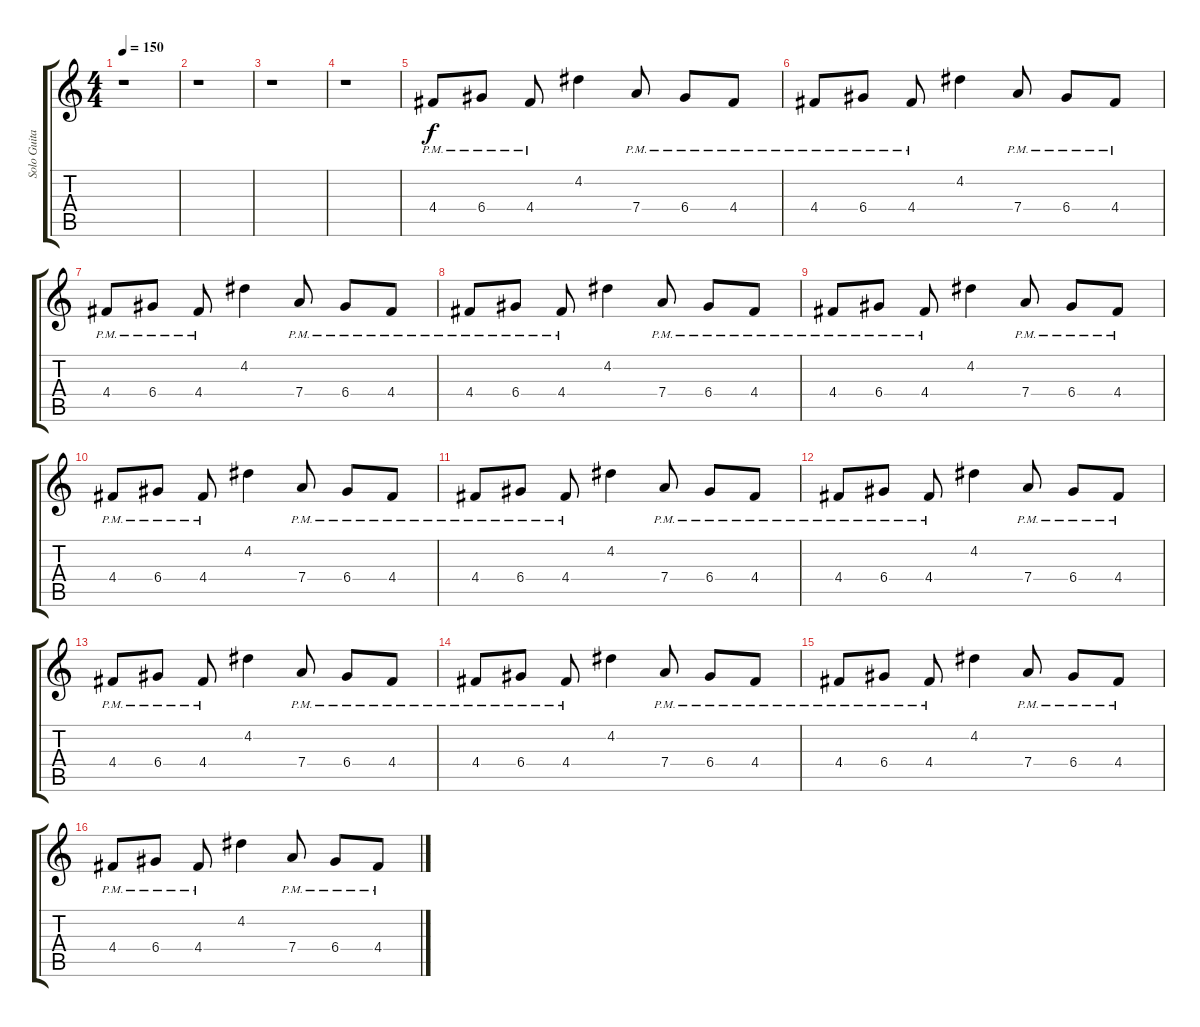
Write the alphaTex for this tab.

\track ("Solo Guitar" "Solo Guita") {instrument overdrivenguitar}
\staff {score tabs}
\tuning (E4 B3 G3 D3 A2 E2) {hide}
\ts (4 4)
\tempo 150
\clef g2
\ks c
r.1{dy f} |
r.1 |
r.1 |
r.1 |
4.4{pm}.8 6.4{pm}.8 4.4{pm}.8 4.2.4 7.4{pm}.8 6.4{pm}.8 4.4{pm}.8 |
4.4{pm}.8 6.4{pm}.8 4.4{pm}.8 4.2.4 7.4{pm}.8 6.4{pm}.8 4.4{pm}.8 |
4.4{pm}.8 6.4{pm}.8 4.4{pm}.8 4.2.4 7.4{pm}.8 6.4{pm}.8 4.4{pm}.8 |
4.4{pm}.8 6.4{pm}.8 4.4{pm}.8 4.2.4 7.4{pm}.8 6.4{pm}.8 4.4{pm}.8 |
4.4{pm}.8 6.4{pm}.8 4.4{pm}.8 4.2.4 7.4{pm}.8 6.4{pm}.8 4.4{pm}.8 |
4.4{pm}.8 6.4{pm}.8 4.4{pm}.8 4.2.4 7.4{pm}.8 6.4{pm}.8 4.4{pm}.8 |
4.4{pm}.8 6.4{pm}.8 4.4{pm}.8 4.2.4 7.4{pm}.8 6.4{pm}.8 4.4{pm}.8 |
4.4{pm}.8 6.4{pm}.8 4.4{pm}.8 4.2.4 7.4{pm}.8 6.4{pm}.8 4.4{pm}.8 |
4.4{pm}.8 6.4{pm}.8 4.4{pm}.8 4.2.4 7.4{pm}.8 6.4{pm}.8 4.4{pm}.8 |
4.4{pm}.8 6.4{pm}.8 4.4{pm}.8 4.2.4 7.4{pm}.8 6.4{pm}.8 4.4{pm}.8 |
4.4{pm}.8 6.4{pm}.8 4.4{pm}.8 4.2.4 7.4{pm}.8 6.4{pm}.8 4.4{pm}.8 |
4.4{pm}.8 6.4{pm}.8 4.4{pm}.8 4.2.4 7.4{pm}.8 6.4{pm}.8 4.4{pm}.8
